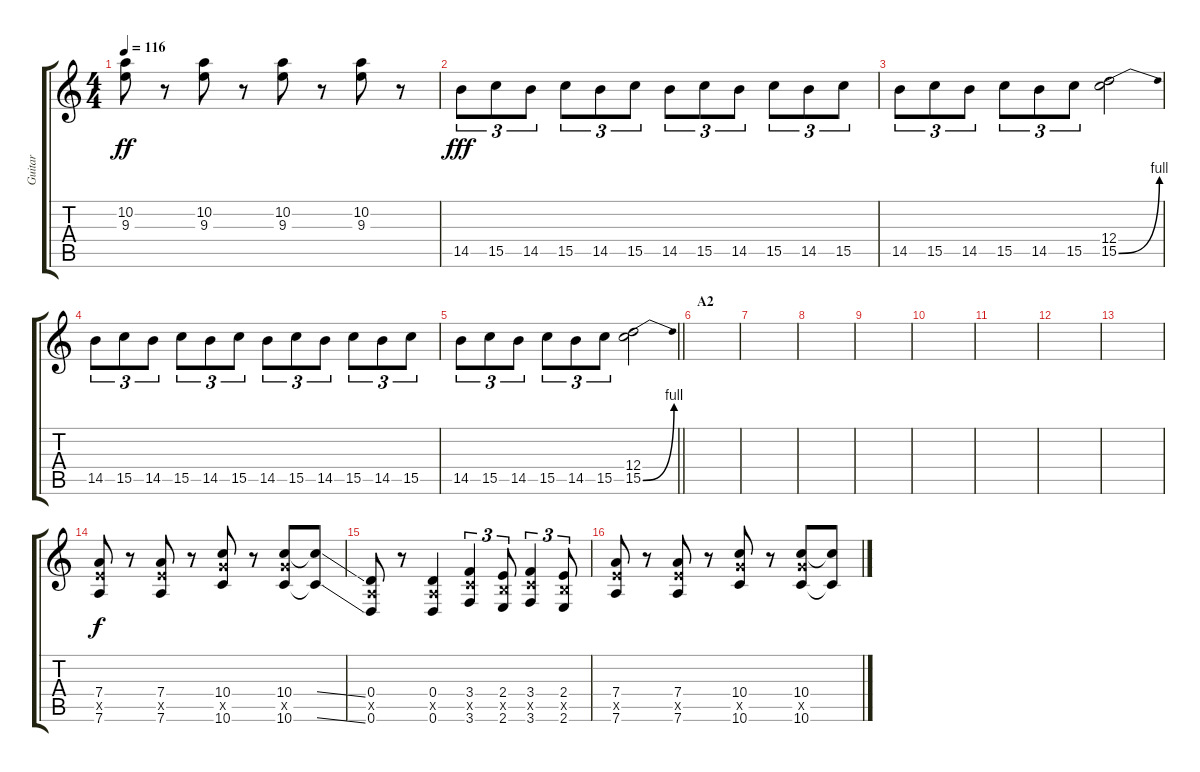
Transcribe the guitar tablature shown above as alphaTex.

\track ("Guitar" "Guitar") {instrument overdrivenguitar}
\staff {score tabs}
\tuning (E4 B3 G3 D3 A2 D2) {hide}
\ts (4 4)
\tempo 116
\clef g2
\ks aminor
(10.2 9.3).8{dy ff} r.8 (10.2 9.3).8 r.8 (10.2 9.3).8 r.8 (10.2 9.3).8 r.8 |
14.5.8{tu (3 2) dy fff} 15.5.8{tu (3 2)} 14.5.8{tu (3 2)} 15.5.8{tu (3 2)} 14.5.8{tu (3 2)} 15.5.8{tu (3 2)} 14.5.8{tu (3 2)} 15.5.8{tu (3 2)} 14.5.8{tu (3 2)} 15.5.8{tu (3 2)} 14.5.8{tu (3 2)} 15.5.8{tu (3 2)} |
14.5.8{tu (3 2)} 15.5.8{tu (3 2)} 14.5.8{tu (3 2)} 15.5.8{tu (3 2)} 14.5.8{tu (3 2)} 15.5.8{tu (3 2)} (12.4 15.5{be (bend 0 0 60 4)}).2 |
14.5.8{tu (3 2)} 15.5.8{tu (3 2)} 14.5.8{tu (3 2)} 15.5.8{tu (3 2)} 14.5.8{tu (3 2)} 15.5.8{tu (3 2)} 14.5.8{tu (3 2)} 15.5.8{tu (3 2)} 14.5.8{tu (3 2)} 15.5.8{tu (3 2)} 14.5.8{tu (3 2)} 15.5.8{tu (3 2)} |
\barLineRight lightlight
14.5.8{tu (3 2)} 15.5.8{tu (3 2)} 14.5.8{tu (3 2)} 15.5.8{tu (3 2)} 14.5.8{tu (3 2)} 15.5.8{tu (3 2)} (12.4 15.5{be (bend 0 0 60 4)}).2 |
\section ("" "A2")
|
|
|
|
|
|
|
|
(7.4 7.5{x} 7.6).8{dy f} r.8 (7.4 7.5{x} 7.6).8 r.8 (10.4 10.5{x} 10.6).8 r.8 (10.4 10.5{x} 10.6).8 (10.4{ss t} 10.6{ss t}).8 |
(0.4 0.5{x} 0.6).8 r.8 (0.4 0.5{x} 0.6).4 (3.4 3.5{x} 3.6).4{tu (3 2)} (2.4 2.5{x} 2.6).8{tu (3 2)} (3.4 3.5{x} 3.6).4{tu (3 2)} (2.4 2.5{x} 2.6).8{tu (3 2)} |
(7.4 7.5{x} 7.6).8 r.8 (7.4 7.5{x} 7.6).8 r.8 (10.4 10.5{x} 10.6).8 r.8 (10.4 10.5{x} 10.6).8 (10.4{ss t} 10.6{ss t}).8
